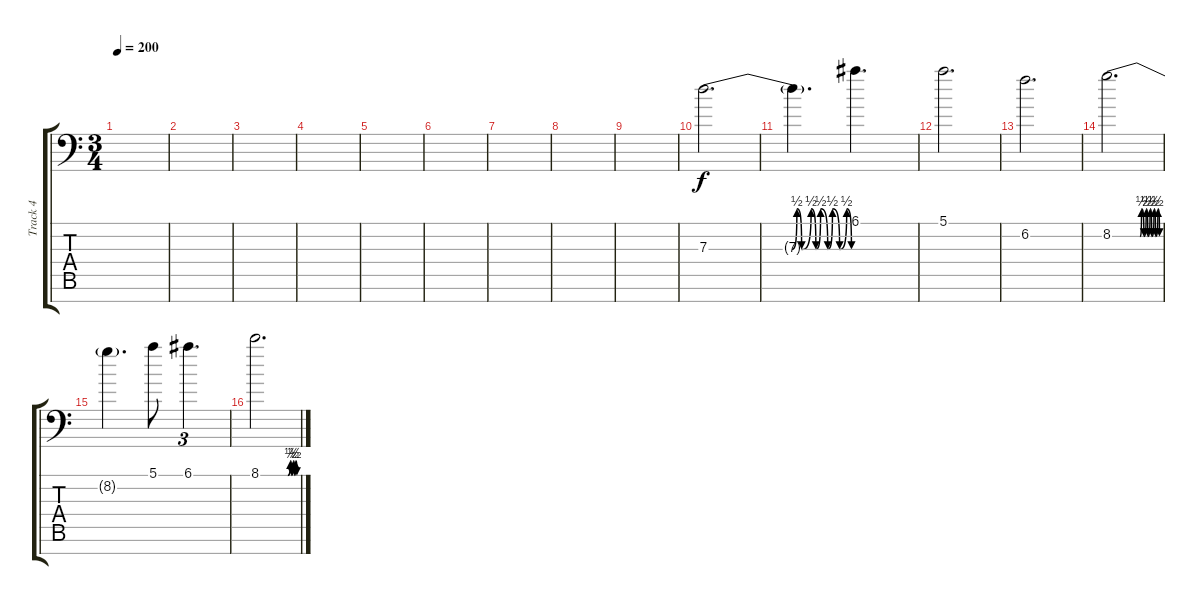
\track ("Track 4" "Track 4") {instrument distortionguitar}
\staff {score tabs}
\tuning (E4 B3 G3 D3 A2 E2 C-1) {hide}
\ts (3 4)
\tempo 200
\clef f4
\ks c
|
|
|
|
|
|
|
|
|
7.3{be (custom 0 0 15 0 30 0 35 0 37 2 39 0 43 2 45 0 47 2 50 0 52 2 55 0 58 2 60 0)}.2{d} |
7.3{t}.4{d} 6.1.4{d} |
5.1.2{d} |
6.2.2{d} |
8.2{be (custom 0 0 15 0 35 0 37 2 40 0 43 2 45 0 48 2 50 0 53 2 55 0 58 2 60 0)}.2{d} |
8.2{t}.4{d} 5.1.8 6.1.4{d tu (3 2)} |
8.1{be (custom 0 0 15 0 30 0 45 0 49 2 51 0 54 2 56 0 58 2 60 0)}.2{d}
